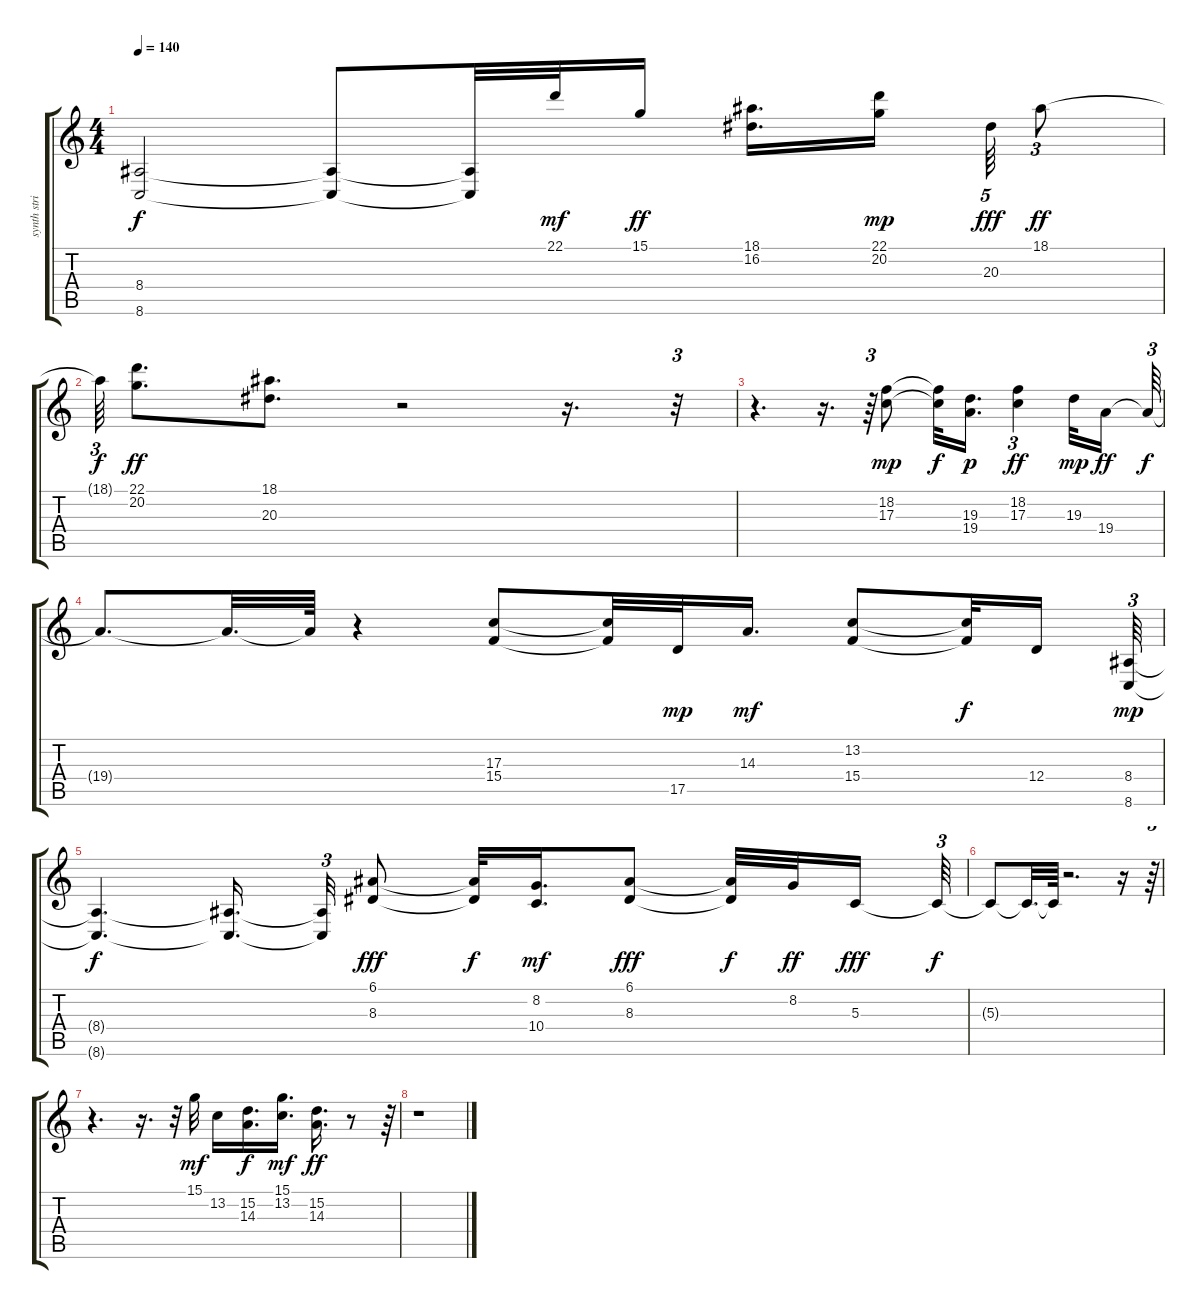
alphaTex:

\track ("synth strings" "synth stri") {instrument stringensemble1}
\staff {score tabs}
\tuning (E4 B3 G3 D3 A2 E2) {hide}
\ts (4 4)
\tempo 140
\clef g2
\ks c
(8.4{t} 8.6{t}).2{dy f} (8.4{t} 8.6{t}).8 (8.4{t} 8.6{t}).32 22.1.32{dy mf} 15.1.16{dy ff} (18.1 16.2).16{d} (22.1 20.2).16{dy mp} 20.3.64{tu (5 4) dy fff} 18.1.8{tu (3 2) dy ff} |
18.1{t}.64{tu (3 2) dy f} (22.1 20.2).8{d dy ff} (18.1 20.3).8{d} r.2 r.16{d} r.32{tu (3 2)} |
r.4{d} r.16{d} r.64{tu (3 2)} (18.2 17.3).8{dy mp} (18.2{t} 17.3{t}).32{dy f} (19.3 19.4).16{d dy p} (18.2 17.3).4{tu (3 2) dy ff} 19.3.32{dy mp} 19.4.16{dy ff} 19.4{t}.64{tu (3 2) dy f} |
19.4{t}.8{d} 19.4{t}.32{d} 19.4{t}.64 r.4 (17.3 15.4).8 (17.3{t} 15.4{t}).32 17.5.32{dy mp} 14.3.16{d dy mf} (13.2 15.4).8 (13.2{t} 15.4{t}).32{dy f} 12.4.16 (8.4 8.6).64{tu (3 2) dy mp} |
(8.4{t} 8.6{t}).4{d dy f} (8.4{t} 8.6{t}).16{d} (8.4{t} 8.6{t}).32{tu (3 2)} (6.1 8.3).8{dy fff} (6.1{t} 8.3{t}).32{dy f} (8.2 10.4).16{d dy mf} (6.1 8.3).8{dy fff} (6.1{t} 8.3{t}).32{dy f} 8.2.32{dy ff} 5.3.16{dy fff} 5.3{t}.64{tu (3 2) dy f} |
5.3{t}.8 5.3{t}.32{d} 5.3{t}.64 r.2{d} r.16 r.64{tu (3 2)} |
r.4{d} r.16{d} r.32{tu (3 2)} 15.1.32{dy mf} 13.2.16 (15.2 14.3).16{d dy f} (15.1 13.2).16{d dy mf} (15.2 14.3).16{d dy ff} r.8 r.64{tu (3 2)} |
r.1
